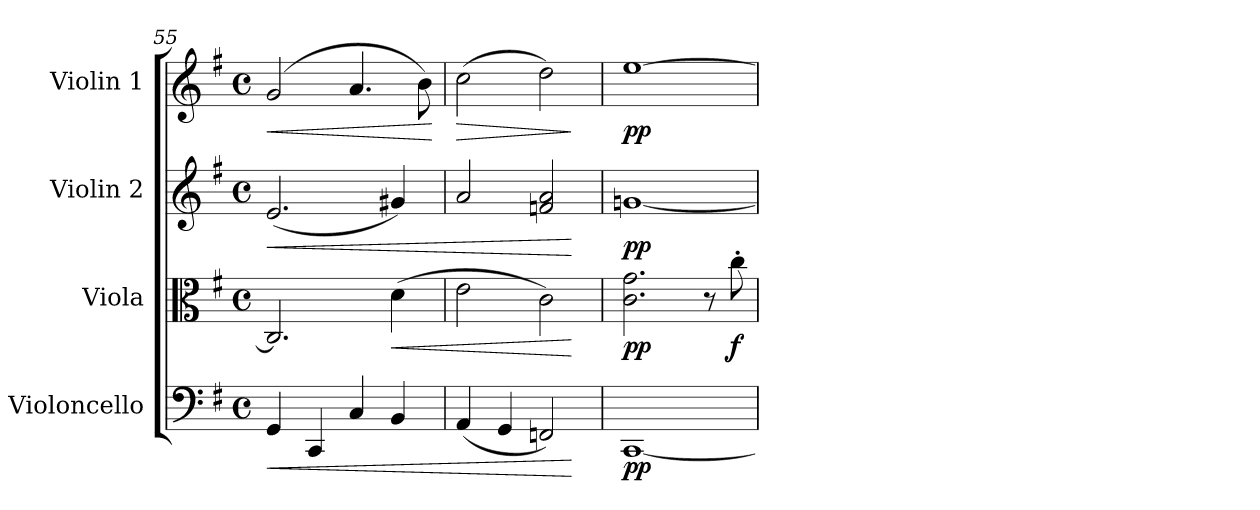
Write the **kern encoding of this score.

**kern	**dynam	**kern	**dynam	**kern	**dynam	**kern	**dynam
*part4	*part4	*part3	*part3	*part2	*part2	*part1	*part1
*staff4	*staff4	*staff3	*staff3	*staff2	*staff2	*staff1	*staff1
*I"Violoncello	*	*I"Viola	*	*I"Violin 2	*	*I"Violin 1	*
*I'Vc	*	*I'Vla	*	*I'Vln	*	*I'Vln	*
*clefF4	*	*clefC3	*	*clefG2	*	*clefG2	*
*k[f#]	*	*k[f#]	*	*k[f#]	*	*k[f#]	*
*M4/4	*	*M4/4	*	*M4/4	*	*M4/4	*
*met(c)	*	*met(c)	*	*met(c)	*	*met(c)	*
=55	=55	=55	=55	=55	=55	=55	=55
!	!LO:HP:b	!	!	!	!LO:HP:b	!	!LO:HP:b
4GG/	<	2.C/]	.	(2.e/	<	(2g/	<
4CC/	.	.	.	.	.	.	.
4C/	.	.	.	.	.	4.a/	.
!	!	!	!LO:HP:b	!	!	!	!
4BB/	.	(4d\	<	4g#X/)	.	.	.
.	.	.	.	.	.	8b\)	.
.	.	.	.	.	.	.	[
=56	=56	=56	=56	=56	=56	=56	=56
!	!	!	!	!	!	!	!LO:HP:b
(4AA/	.	2e\	.	2a/	.	(2cc\	>
4GG/	.	.	.	.	.	.	.
2FFn/)	.	2c\)	.	2fn/ 2a/	.	2dd\)	.
.	[	.	[	.	[	.	]
=57	=57	=57	=57	=57	=57	=57	=57
!	!LO:DY:b	!	!LO:DY:b	!	!LO:DY:b	!	!LO:DY:b
[1CC	pp	2.c\ 2.g\	pp	[1gn	pp	[1ee	pp
.	.	8r	.	.	.	.	.
!	!	!	!LO:DY:b	!	!	!	!
.	.	8cc'\	f	.	.	.	.
=	=	=	=	=	=	=	=
*-	*-	*-	*-	*-	*-	*-	*-
